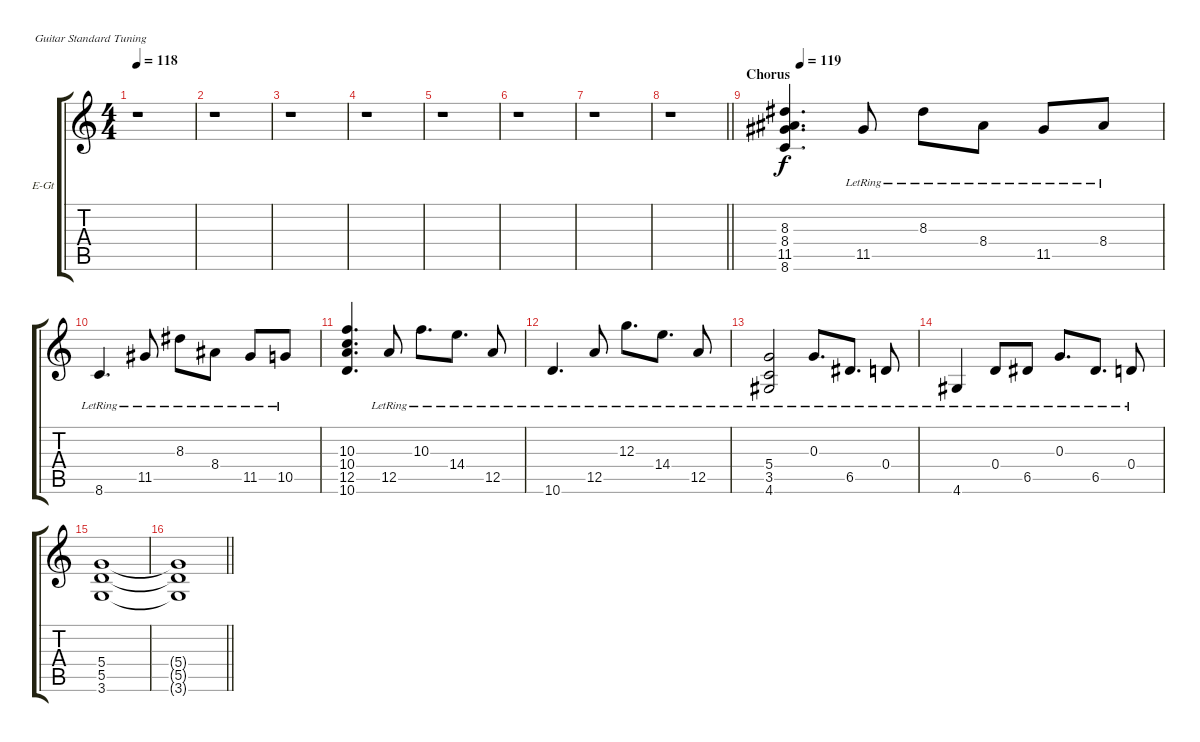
\bracketExtendMode groupsimilarinstruments
\firstSystemTrackNameOrientation horizontal
\otherSystemsTrackNameOrientation horizontal
\track ("Jason Gobel (Distortion)" "E-Gt") {instrument distortionguitar}
\staff {score tabs}
\tuning (E4 B3 G3 D3 A2 E2)
\ts (4 4)
\tempo 118
\clef g2
\ks c
r.1{dy f} |
r.1 |
r.1 |
r.1 |
r.1 |
r.1 |
r.1 |
\barLineRight lightlight
r.1 |
\section ("" "Chorus")
\tempo (119 0.03125)
(8.3 8.4 11.5 8.6).4{d} 11.5{lr}.8 8.3{lr}.8 8.4{lr}.8 11.5{lr}.8 8.4{lr}.8 |
8.6{lr}.4{d} 11.5{lr}.8 8.3{lr}.8 8.4{lr}.8 11.5{lr}.8 10.5{lr}.8 |
(10.3 10.4 12.5 10.6).4{d} 12.5{lr}.8 10.3{lr}.8{d} 14.4{lr}.8{d} 12.5{lr}.8 |
10.6{lr}.4{d} 12.5{lr}.8 12.3{lr}.8{d} 14.4{lr}.8{d} 12.5{lr}.8 |
(5.4{lr} 3.5{lr} 4.6{lr}).2 0.3{lr}.8{d} 6.5{lr}.8{d} 0.4{lr}.8 |
4.6{lr}.4 0.4{lr}.8 6.5{lr}.8 0.3{lr}.8{d} 6.5{lr}.8{d} 0.4{lr}.8 |
(5.4 5.5 3.6).1 |
\barLineRight lightlight
(5.4{t} 5.5{t} 3.6{t}).1
